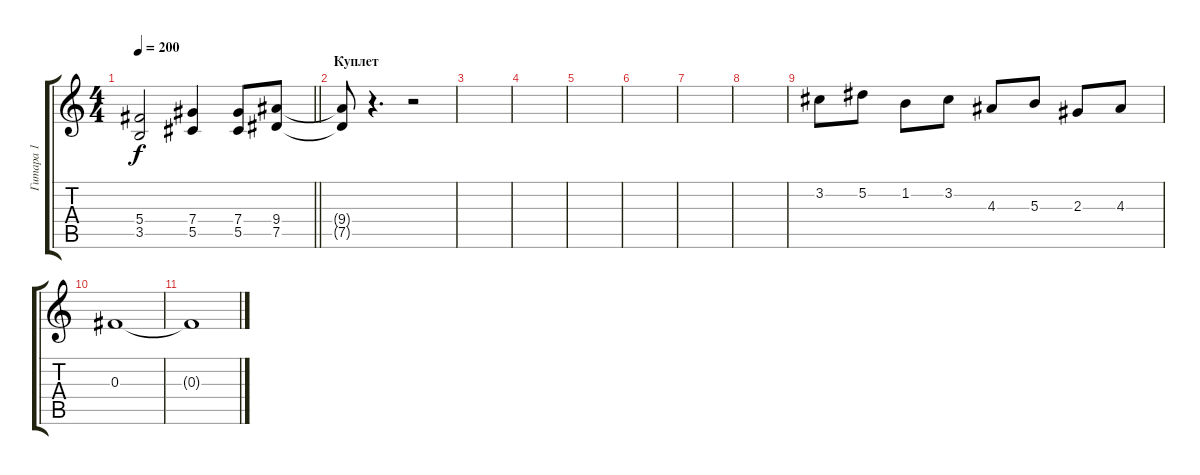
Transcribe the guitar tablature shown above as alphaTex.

\track ("Гитара 1" "Гитара 1") {instrument overdrivenguitar}
\staff {score tabs}
\tuning (Eb4 Bb3 Gb3 Db3 Ab2 Eb2) {hide}
\ts (4 4)
\tempo 200
\clef g2
\barLineRight lightlight
\ks c
(5.4{t} 3.5{t}).2{dy f} (7.4 5.5).4 (7.4 5.5).8 (9.4 7.5).8 |
\section ("" "Куплет")
(9.4{t} 7.5{t}).8 r.4{d} r.2 |
|
|
|
|
|
|
3.2.8 5.2.8 1.2.8 3.2.8 4.3.8 5.3.8 2.3.8 4.3.8 |
0.3.1 |
0.3{t}.1
